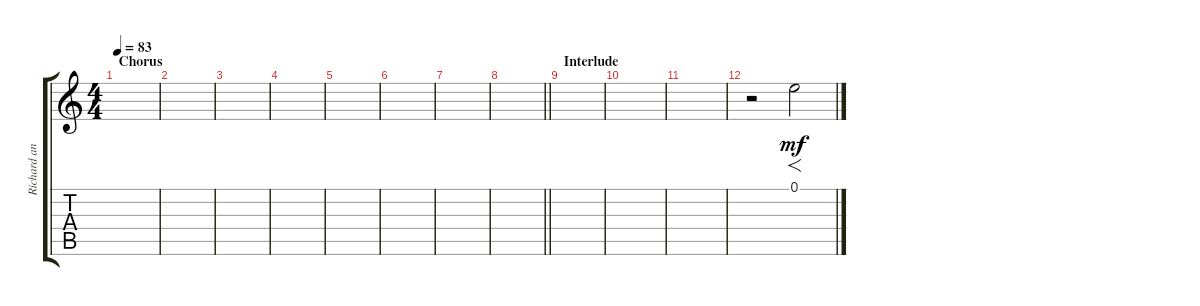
\track ("Richard and Paul" "Richard an") {instrument acousticguitarsteel}
\staff {score tabs}
\tuning (E4 B3 G3 D3 A2 D2) {hide}
\ts (4 4)
\section ("" "Chorus")
\tempo 83
\clef g2
\ks c
|
|
|
|
|
|
|
\barLineRight lightlight
|
\section ("" "Interlude")
|
|
|
r.2 0.1.2{f dy mf instrument reversecymbal}
